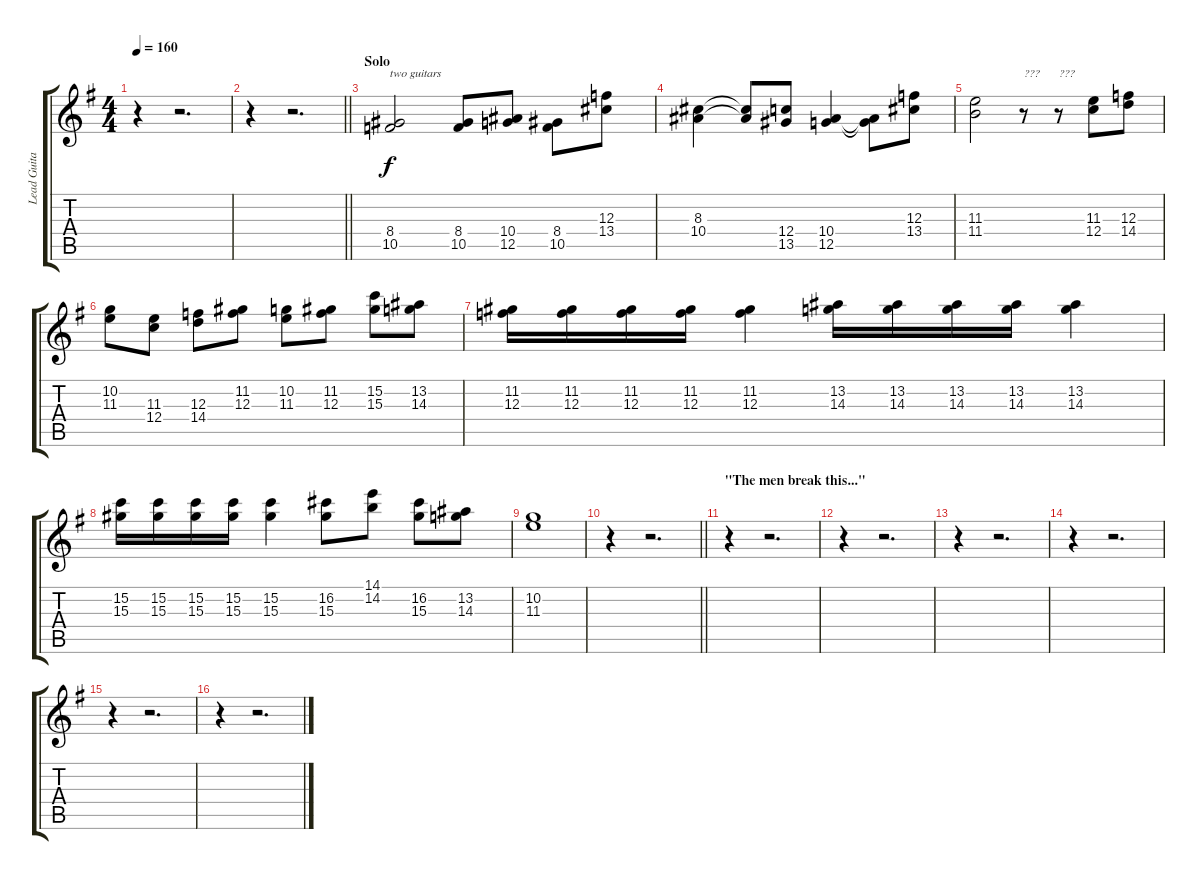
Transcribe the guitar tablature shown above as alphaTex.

\track ("Lead Guitars" "Lead Guita") {instrument distortionguitar}
\staff {score tabs}
\tuning (D4 A3 F3 C3 G2 D2) {hide}
\ts (4 4)
\tempo 160
\clef g2
\ks g
r.4{dy f} r.2{d} |
\barLineRight lightlight
r.4 r.2{d} |
\section ("" "Solo")
(8.4 10.5).2{txt "two guitars"} (8.4 10.5).8 (10.4 12.5).8 (8.4 10.5).8 (12.3 13.4).8 |
(8.3 10.4).4 (8.3{t} 10.4{t}).8 (12.4 13.5).8 (10.4 12.5).4 (10.4{t} 12.5{t}).8 (12.3 13.4).8 |
(11.3 11.4).2 r.8{txt "???"} r.8{txt "???"} (11.3 12.4).8 (12.3 14.4).8 |
(10.2 11.3).8 (11.3 12.4).8 (12.3 14.4).8 (11.2 12.3).8 (10.2 11.3).8 (11.2 12.3).8 (15.2 15.3).8 (13.2 14.3).8 |
(11.2 12.3).16 (11.2 12.3).16 (11.2 12.3).16 (11.2 12.3).16 (11.2 12.3).4 (13.2 14.3).16 (13.2 14.3).16 (13.2 14.3).16 (13.2 14.3).16 (13.2 14.3).4 |
(15.2 15.3).16 (15.2 15.3).16 (15.2 15.3).16 (15.2 15.3).16 (15.2 15.3).4 (16.2 15.3).8 (14.1 14.2).8 (16.2 15.3).8 (13.2 14.3).8 |
(10.2 11.3).1 |
\barLineRight lightlight
r.4 r.2{d} |
\section ("" "\"The men break this...\"")
r.4 r.2{d} |
r.4 r.2{d} |
r.4 r.2{d} |
r.4 r.2{d} |
r.4 r.2{d} |
r.4 r.2{d}
